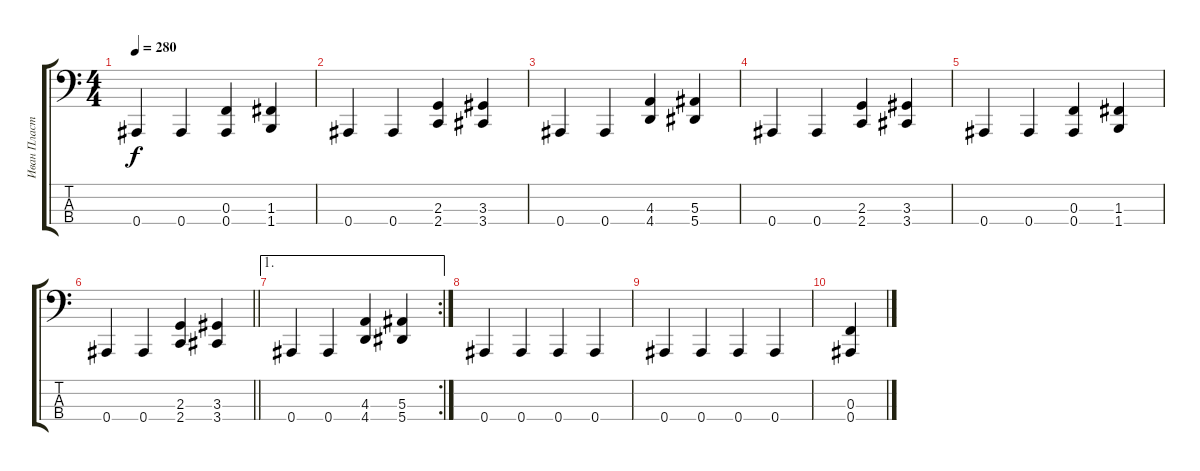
\track ("Иван Пластинин-Бас" "Иван Пласт") {instrument electricbasspick}
\staff {score tabs}
\tuning (Eb2 Bb1 F1 Bb0) {hide}
\ts (4 4)
\tempo 280
\clef f4
\ks c
0.4.4{dy f} 0.4.4 (0.3 0.4).4 (1.3 1.4).4 |
0.4.4 0.4.4 (2.3 2.4).4 (3.3 3.4).4 |
0.4.4 0.4.4 (4.3 4.4).4 (5.3 5.4).4 |
0.4.4 0.4.4 (2.3 2.4).4 (3.3 3.4).4 |
0.4.4 0.4.4 (0.3 0.4).4 (1.3 1.4).4 |
\barLineRight lightlight
0.4.4 0.4.4 (2.3 2.4).4 (3.3 3.4).4 |
\ae 1
\rc 2
0.4.4 0.4.4 (4.3 4.4).4 (5.3 5.4).4 |
0.4.4 0.4.4 0.4.4 0.4.4 |
0.4.4 0.4.4 0.4.4 0.4.4 |
(0.3 0.4).4
